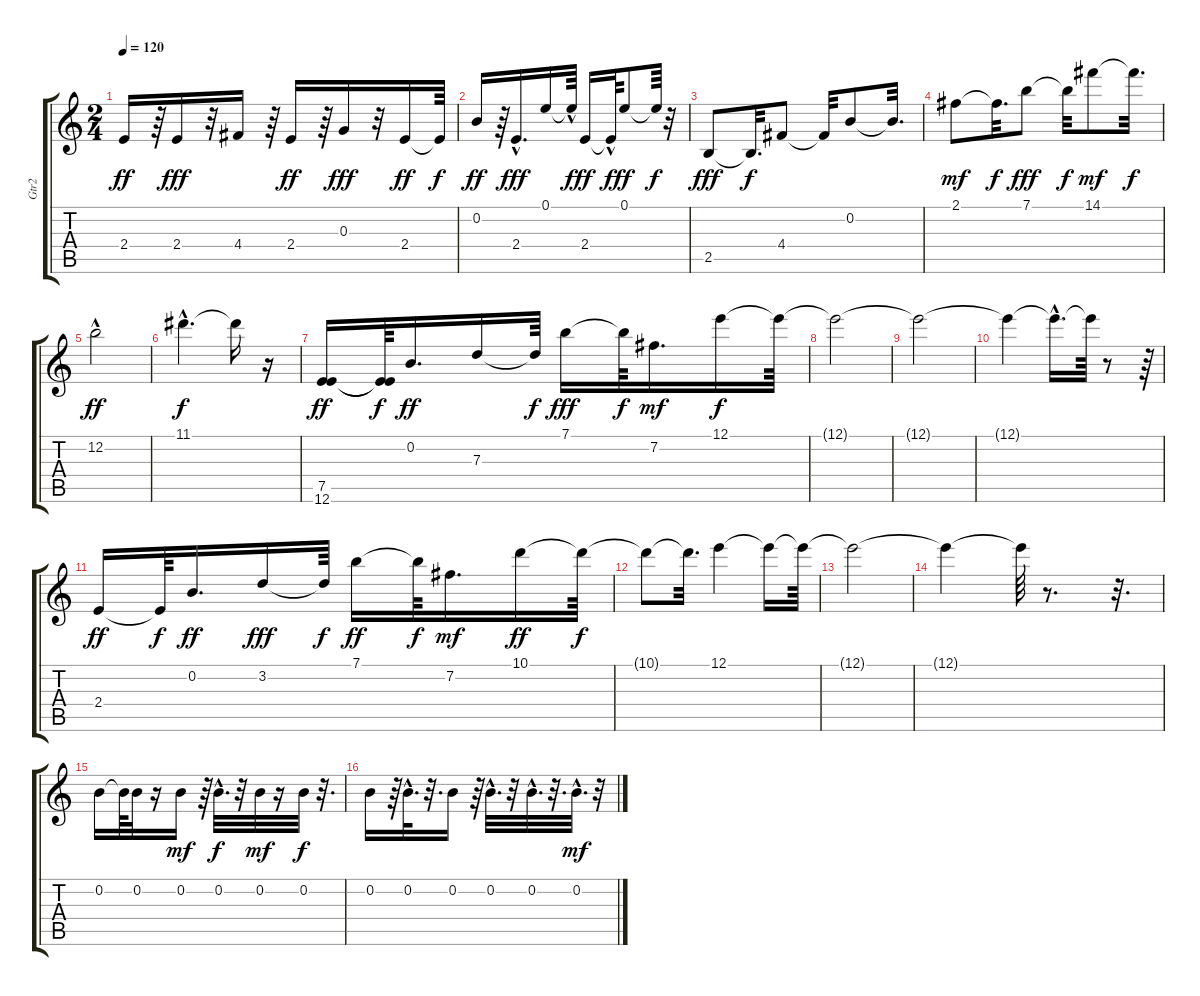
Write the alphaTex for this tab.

\track ("Gtr2" "Gtr2") {instrument acousticguitarsteel}
\staff {score tabs}
\tuning (E4 B3 G3 D3 A2 E2) {hide}
\ts (2 4)
\tempo 120
\clef g2
\ks c
2.4.16{dy ff} r.64 2.4.16{dy fff} r.32 4.4.16 r.64 2.4.16{dy ff} r.64 0.3.16{dy fff} r.32 2.4.16{dy ff} 2.4{t}.64{dy f} |
0.2.16{dy ff} r.64 2.4{hac}.16{d dy fff} 0.1.16 0.1{hac t}.64{dy f} 2.4.16{dy ff} 2.4{hac t}.64{dy f} 0.1.8{dy ff} 0.1{t}.64{dy f} r.32 |
2.5.8{dy fff} 2.5{t}.32{d dy f} 4.4.8 4.4{t}.32 0.2.8 0.2{t}.32{d} |
2.1.8{dy mf} 2.1{t}.32{d dy f} 7.1.8{dy fff} 7.1{t}.32{dy f} 14.1.8{dy mf} 14.1{t}.32{d dy f} |
12.2{hac}.2{dy ff} |
11.1{hac}.4{d dy f} 11.1{t}.16 r.16 |
(7.5 12.6).16{dy ff} (7.5{t} 12.6{t}).64{dy f} 0.2.16{d dy ff} 7.3.16 7.3{t}.64{dy f} 7.1.16{dy fff} 7.1{t}.64{dy f} 7.2.16{d dy mf} 12.1.16{dy f} 12.1{t}.64 |
12.1{t}.2 |
12.1{t}.2 |
12.1{t}.4 12.1{hac t}.16{d} 12.1{t}.64 r.8 r.64 |
2.4.16{dy ff} 2.4{t}.64{dy f} 0.2.16{d dy ff} 3.2.16{dy fff} 3.2{t}.64{dy f} 7.1.16{dy ff} 7.1{t}.64{dy f} 7.2.16{d dy mf} 10.1.16{dy ff} 10.1{t}.64{dy f} |
10.1{t}.8 10.1{t}.32{d} 12.1.4 12.1{t}.16 12.1{t}.64 |
12.1{t}.2 |
12.1{t}.4 12.1{t}.64 r.8{d} r.32{d} |
0.2.16 0.2{t}.64 0.2.32 r.16 0.2.16{dy mf} r.64 0.2{hac}.32{d dy f} r.32 0.2.32{dy mf} r.16 0.2.32{dy f} r.32{d} |
0.2.16 r.64 0.2{hac}.32{d} r.32{d} 0.2.16 r.64 0.2{hac}.32{d} r.32 0.2{hac}.32{d} r.32{d} 0.2{hac}.32{d dy mf} r.32
